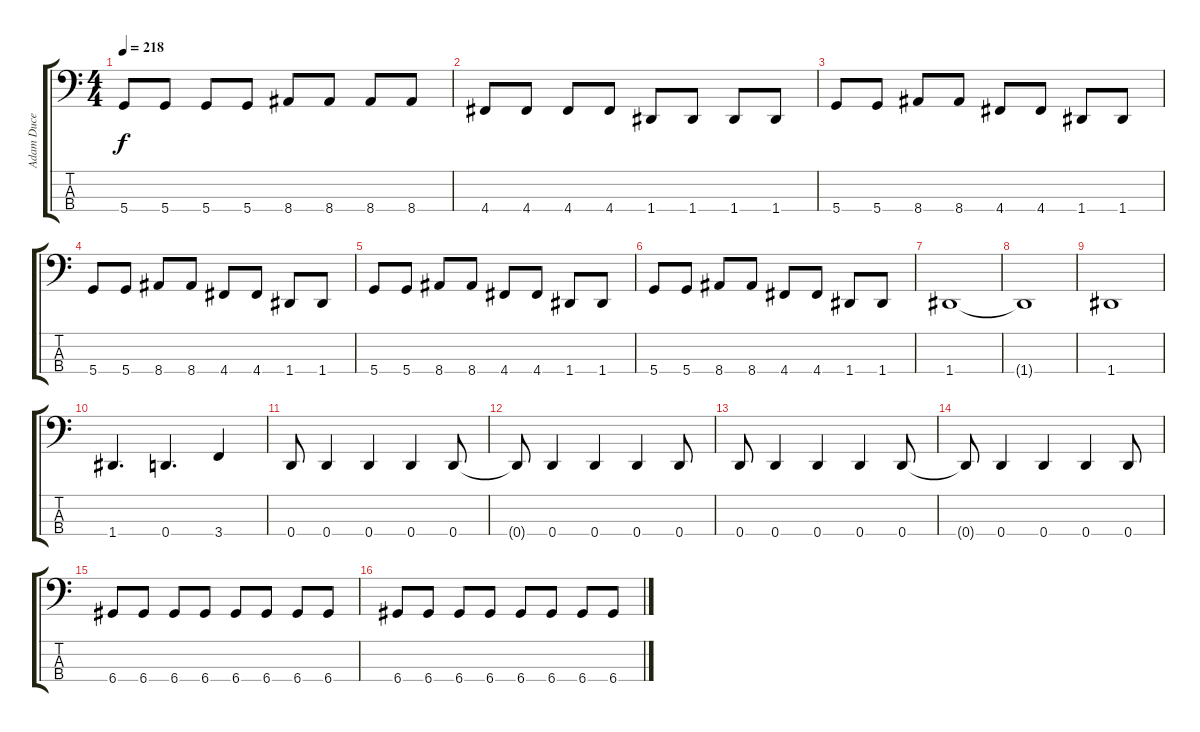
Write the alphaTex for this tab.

\track ("Adam Duce" "Adam Duce") {instrument electricbasspick}
\staff {score tabs}
\tuning (F2 C2 G1 D1) {hide}
\ts (4 4)
\tempo 218
\clef f4
\ks c
5.4.8{dy f} 5.4.8 5.4.8 5.4.8 8.4.8 8.4.8 8.4.8 8.4.8 |
4.4.8 4.4.8 4.4.8 4.4.8 1.4.8 1.4.8 1.4.8 1.4.8 |
5.4.8 5.4.8 8.4.8 8.4.8 4.4.8 4.4.8 1.4.8 1.4.8 |
5.4.8 5.4.8 8.4.8 8.4.8 4.4.8 4.4.8 1.4.8 1.4.8 |
5.4.8 5.4.8 8.4.8 8.4.8 4.4.8 4.4.8 1.4.8 1.4.8 |
5.4.8 5.4.8 8.4.8 8.4.8 4.4.8 4.4.8 1.4.8 1.4.8 |
1.4.1 |
1.4{t}.1 |
1.4.1 |
1.4.4{d} 0.4.4{d} 3.4.4 |
0.4.8 0.4.4 0.4.4 0.4.4 0.4.8 |
0.4{t}.8 0.4.4 0.4.4 0.4.4 0.4.8 |
0.4.8 0.4.4 0.4.4 0.4.4 0.4.8 |
0.4{t}.8 0.4.4 0.4.4 0.4.4 0.4.8 |
6.4.8 6.4.8 6.4.8 6.4.8 6.4.8 6.4.8 6.4.8 6.4.8 |
6.4.8 6.4.8 6.4.8 6.4.8 6.4.8 6.4.8 6.4.8 6.4.8
